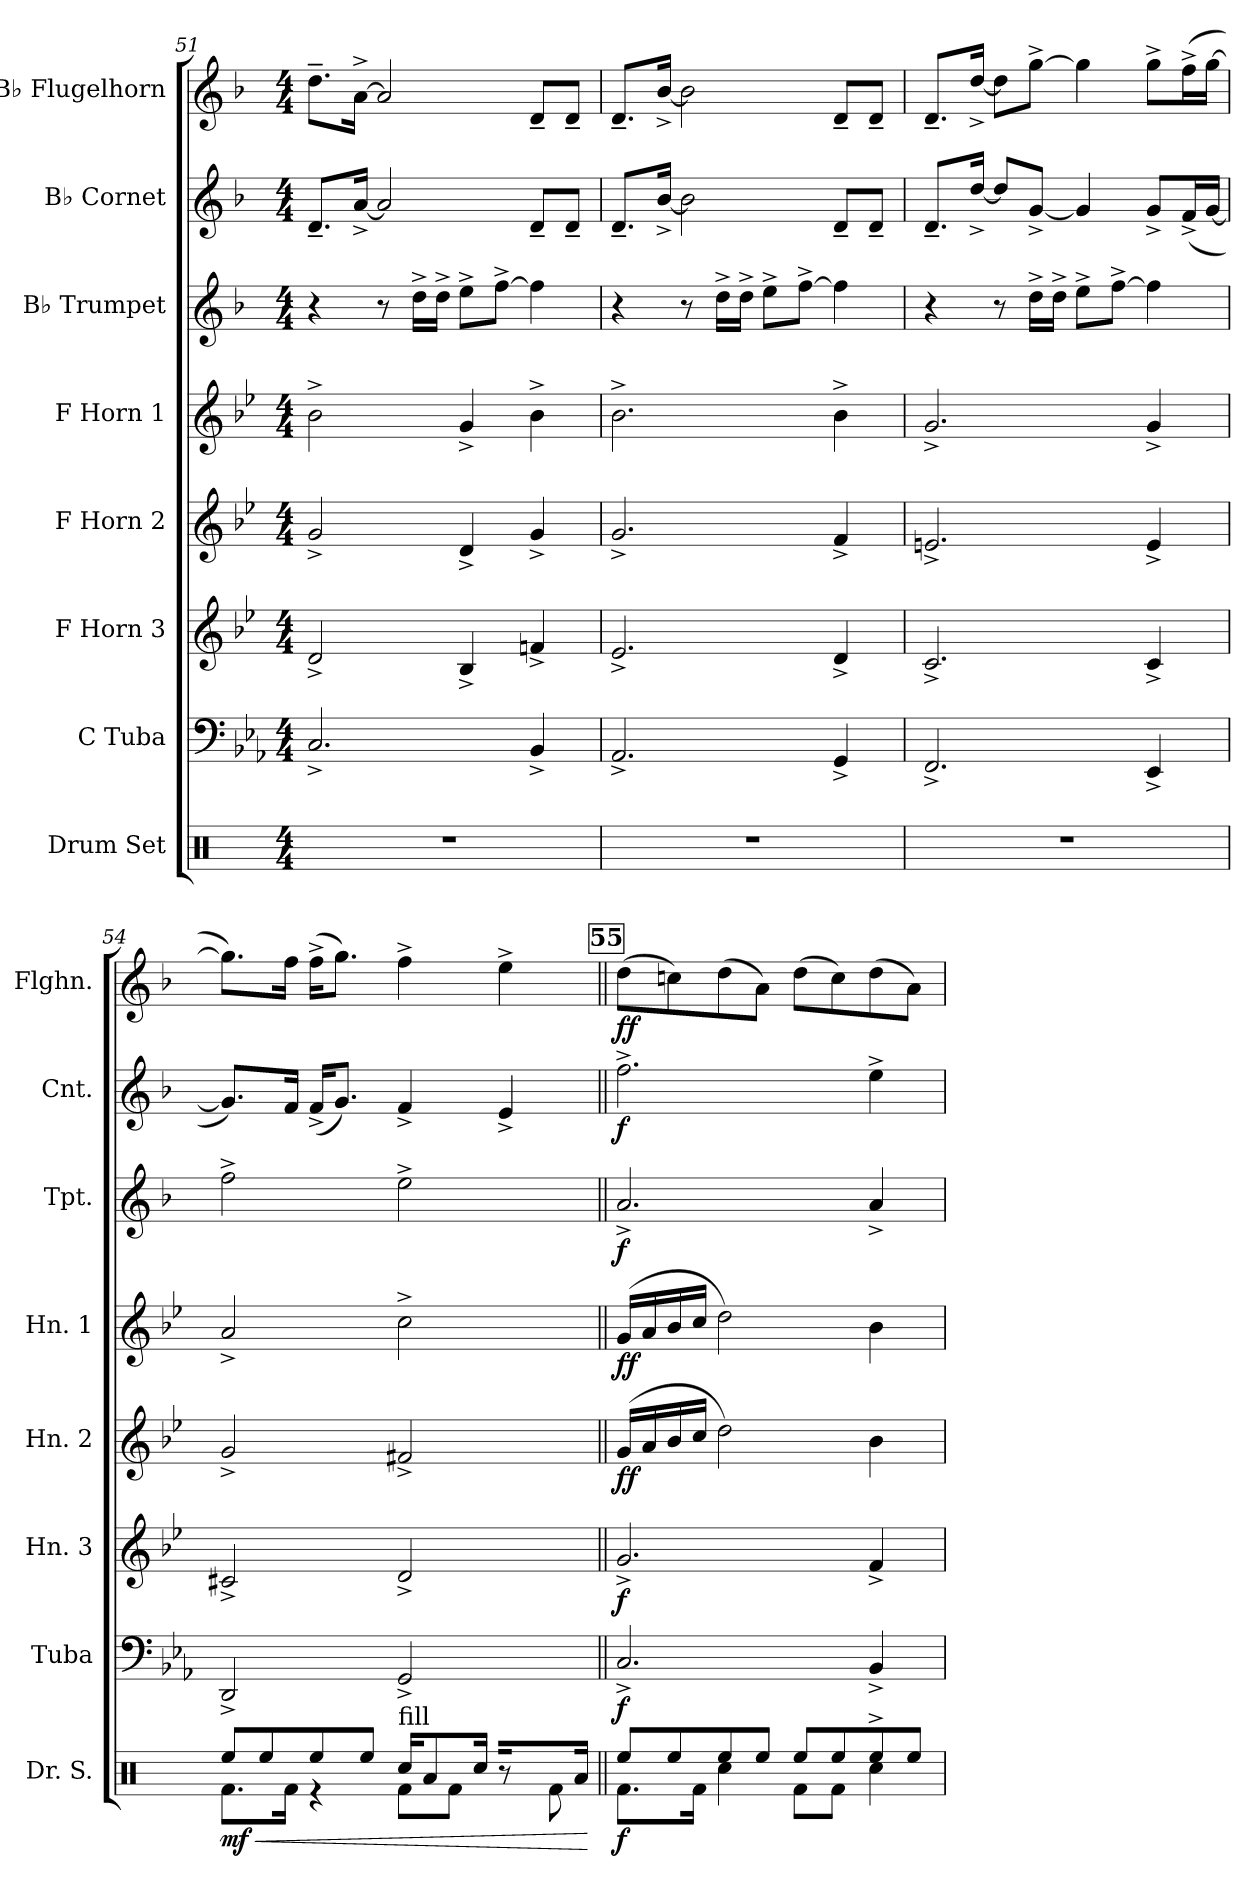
**kern	**dynam	**kern	**dynam	**kern	**dynam	**kern	**dynam	**kern	**dynam	**kern	**dynam	**kern	**dynam	**kern	**dynam
*part8	*part8	*part7	*part7	*part6	*part6	*part5	*part5	*part4	*part4	*part3	*part3	*part2	*part2	*part1	*part1
*staff8	*staff8	*staff7	*staff7	*staff6	*staff6	*staff5	*staff5	*staff4	*staff4	*staff3	*staff3	*staff2	*staff2	*staff1	*staff1
*I"Drum Set	*	*I"C Tuba	*	*I"F Horn 3	*	*I"F Horn 2	*	*I"F Horn 1	*	*I"B♭ Trumpet	*	*I"B♭ Cornet	*	*I"B♭ Flugelhorn	*
*I'Dr. S.	*	*I'Tuba	*	*I'Hn. 3	*	*I'Hn. 2	*	*I'Hn. 1	*	*I'Tpt.	*	*I'Cnt.	*	*I'Flghn.	*
*clefX	*	*clefF4	*	*clefG2	*	*clefG2	*	*clefG2	*	*clefG2	*	*clefG2	*	*clefG2	*
*	*	*	*	*ITrd4c7	*	*ITrd4c7	*	*ITrd4c7	*	*ITrd1c2	*	*ITrd1c2	*	*ITrd1c2	*
*k[]	*	*k[b-e-a-]	*	*k[b-e-a-]	*	*k[b-e-a-]	*	*k[b-e-a-]	*	*k[b-e-a-]	*	*k[b-e-a-]	*	*k[b-e-a-]	*
*M4/4	*	*M4/4	*	*M4/4	*	*M4/4	*	*M4/4	*	*M4/4	*	*M4/4	*	*M4/4	*
=51	=51	=51	=51	=51	=51	=51	=51	=51	=51	=51	=51	=51	=51	=51	=51
1r	.	2.C^/	.	2G^/	.	2c^/	.	2e-^\	.	4r	.	8.c~/L	.	8.cc~\L	.
.	.	.	.	.	.	.	.	.	.	.	.	[16g^/Jk	.	[16g^\Jk	.
.	.	.	.	.	.	.	.	.	.	8r	.	2g/]	.	2g/]	.
.	.	.	.	.	.	.	.	.	.	16cc^\LL	.	.	.	.	.
.	.	.	.	.	.	.	.	.	.	16cc^\JJ	.	.	.	.	.
.	.	.	.	4E-^/	.	4G^/	.	4c^/	.	8dd^\L	.	.	.	.	.
.	.	.	.	.	.	.	.	.	.	[8ee-^\J	.	.	.	.	.
.	.	4BB-^/	.	4B-X^/	.	4c^/	.	4e-^\	.	4ee-\]	.	8c~/L	.	8c~/L	.
.	.	.	.	.	.	.	.	.	.	.	.	8c~/J	.	8c~/J	.
=52	=52	=52	=52	=52	=52	=52	=52	=52	=52	=52	=52	=52	=52	=52	=52
1r	.	2.AA-^/	.	2.A-^/	.	2.c^/	.	2.e-^\	.	4r	.	8.c~/L	.	8.c~/L	.
.	.	.	.	.	.	.	.	.	.	.	.	[16a-^/Jk	.	[16a-^/Jk	.
.	.	.	.	.	.	.	.	.	.	8r	.	2a-\]	.	2a-\]	.
.	.	.	.	.	.	.	.	.	.	16cc^\LL	.	.	.	.	.
.	.	.	.	.	.	.	.	.	.	16cc^\JJ	.	.	.	.	.
.	.	.	.	.	.	.	.	.	.	8dd^\L	.	.	.	.	.
.	.	.	.	.	.	.	.	.	.	[8ee-^\J	.	.	.	.	.
.	.	4GG^/	.	4G^/	.	4B-^/	.	4e-^\	.	4ee-\]	.	8c~/L	.	8c~/L	.
.	.	.	.	.	.	.	.	.	.	.	.	8c~/J	.	8c~/J	.
!!LO:PB:g=z
=53	=53	=53	=53	=53	=53	=53	=53	=53	=53	=53	=53	=53	=53	=53	=53
1r	.	2.FF^/	.	2.F^/	.	2.An^/	.	2.c^/	.	4r	.	8.c~/L	.	8.c~/L	.
.	.	.	.	.	.	.	.	.	.	.	.	[16cc^/Jk	.	[16cc^/Jk	.
.	.	.	.	.	.	.	.	.	.	8r	.	8cc/L]	.	8cc\L]	.
.	.	.	.	.	.	.	.	.	.	16cc^\LL	.	[8f^/J	.	[8ff^\J	.
.	.	.	.	.	.	.	.	.	.	16cc^\JJ	.	.	.	.	.
.	.	.	.	.	.	.	.	.	.	8dd^\L	.	4f/]	.	4ff\]	.
.	.	.	.	.	.	.	.	.	.	[8ee-^\J	.	.	.	.	.
.	.	4EE-^/	.	4F^/	.	4A^/	.	4c^/	.	4ee-\]	.	8f^/L	.	8ff^\L	.
.	.	.	.	.	.	.	.	.	.	.	.	(<16e-^/L	.	(>16ee-^\L	.
.	.	.	.	.	.	.	.	.	.	.	.	[16f/JJ	.	[16ff\JJ	.
=54	=54	=54	=54	=54	=54	=54	=54	=54	=54	=54	=54	=54	=54	=54	=54
!	!LO:HP:b	!	!	!	!	!	!	!	!	!	!	!	!	!	!
*^	*	*	*	*	*	*	*	*	*	*	*	*	*	*	*
!	!	!LO:DY:n=1:b	!	!	!	!	!	!	!	!	!	!	!	!	!	!
8Ree/L	8.Rf\L	< mf	2DD^/	.	2F#X^/	.	2c^/	.	2d^/	.	2ee-^\	.	8.f/L])	.	8.ff\L])	.
8Ree/	.	.	.	.	.	.	.	.	.	.	.	.	.	.	.	.
.	16Rf\Jk	.	.	.	.	.	.	.	.	.	.	.	16e-/Jk	.	16ee-\Jk	.
8Ree/	4r	.	.	.	.	.	.	.	.	.	.	.	(<16e-^/KL	.	(>16ee-^\KL	.
.	.	.	.	.	.	.	.	.	.	.	.	.	8.f/J)	.	8.ff\J)	.
8Ree/J	.	.	.	.	.	.	.	.	.	.	.	.	.	.	.	.
!LO:TX:a:t=fill	!	!	!	!	!	!	!	!	!	!	!	!	!	!	!	!
16Rcc/KL	8Rf\L	.	2GG^/	.	2G^/	.	2Bn^/	.	2f^\	.	2dd^\	.	4e-^/	.	4ee-^\	.
8Ra/	.	.	.	.	.	.	.	.	.	.	.	.	.	.	.	.
.	8Rf\J	.	.	.	.	.	.	.	.	.	.	.	.	.	.	.
16Rcc/Jk	.	.	.	.	.	.	.	.	.	.	.	.	.	.	.	.
16R/KL	8r	.	.	.	.	.	.	.	.	.	.	.	4d^/	.	4dd^\	.
8R/	.	.	.	.	.	.	.	.	.	.	.	.	.	.	.	.
.	8Rf\	.	.	.	.	.	.	.	.	.	.	.	.	.	.	.
16Ra/Jk	.	.	.	.	.	.	.	.	.	.	.	.	.	.	.	.
*v	*v	*	*	*	*	*	*	*	*	*	*	*	*	*	*	*
.	[	.	.	.	.	.	.	.	.	.	.	.	.	.	.
!!LO:REH:place=s1:a:B:fs=14:t=55
=55||	=55||	=55||	=55||	=55||	=55||	=55||	=55||	=55||	=55||	=55||	=55||	=55||	=55||	=55||	=55||
*^	*	*	*	*	*	*	*	*	*	*	*	*	*	*	*
!	!	!LO:DY:b	!	!LO:DY:b	!	!LO:DY:b	!	!LO:DY:b	!	!LO:DY:b	!	!LO:DY:b	!	!LO:DY:b	!	!LO:DY:b
8Ree/L	8.Rf\L	f	2.C^/	f	2.c^/	f	(>16c/LL	ff	(>16c/LL	ff	2.g^/	f	2.ee-^\	f	(>8cc\L	ff
.	.	.	.	.	.	.	16d/	.	16d/	.	.	.	.	.	.	.
8Ree/	.	.	.	.	.	.	16e-/	.	16e-/	.	.	.	.	.	8b-X\)	.
.	16Rf\Jk	.	.	.	.	.	16f/JJ	.	16f/JJ	.	.	.	.	.	.	.
8Ree/	4Rcc\	.	.	.	.	.	2g\)	.	2g\)	.	.	.	.	.	(>8cc\	.
8Ree/J	.	.	.	.	.	.	.	.	.	.	.	.	.	.	8g\J)	.
8Ree/L	8Rf\L	.	.	.	.	.	.	.	.	.	.	.	.	.	(>8cc\L	.
8Ree/	8Rf\J	.	.	.	.	.	.	.	.	.	.	.	.	.	8b-\)	.
8Ree^/	4Rcc\	.	4BB-^/	.	4B-^/	.	4e-\	.	4e-\	.	4g^/	.	4dd^\	.	(>8cc\	.
8Ree/J	.	.	.	.	.	.	.	.	.	.	.	.	.	.	8g\J)	.
*v	*v	*	*	*	*	*	*	*	*	*	*	*	*	*	*	*
=	=	=	=	=	=	=	=	=	=	=	=	=	=	=	=
*-	*-	*-	*-	*-	*-	*-	*-	*-	*-	*-	*-	*-	*-	*-	*-
